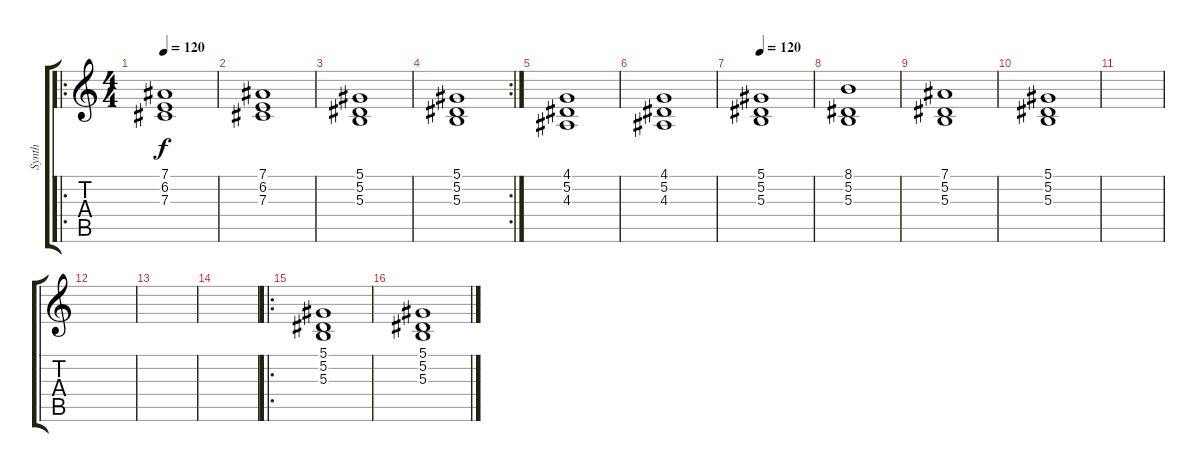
\track ("Synth" "Synth") {instrument synthstrings1}
\staff {score tabs}
\tuning (Eb4 Bb3 Gb3 Db3 Ab2 Eb2) {hide}
\ro
\ts (4 4)
\tempo 120
\tempo 100
\tempo 120
\clef g2
\ks c
(7.1 6.2 7.3).1{dy f instrument synthstrings1} |
(7.1 6.2 7.3).1 |
(5.1 5.2 5.3).1 |
\rc 2
(5.1 5.2 5.3).1 |
(4.1 5.2 4.3).1 |
(4.1 5.2 4.3).1 |
\tempo 120
(5.1 5.2 5.3).1 |
(8.1 5.2 5.3).1 |
(7.1 5.2 5.3).1 |
(5.1 5.2 5.3).1 |
|
|
|
|
\ro
(5.1 5.2 5.3).1 |
(5.1 5.2 5.3).1
